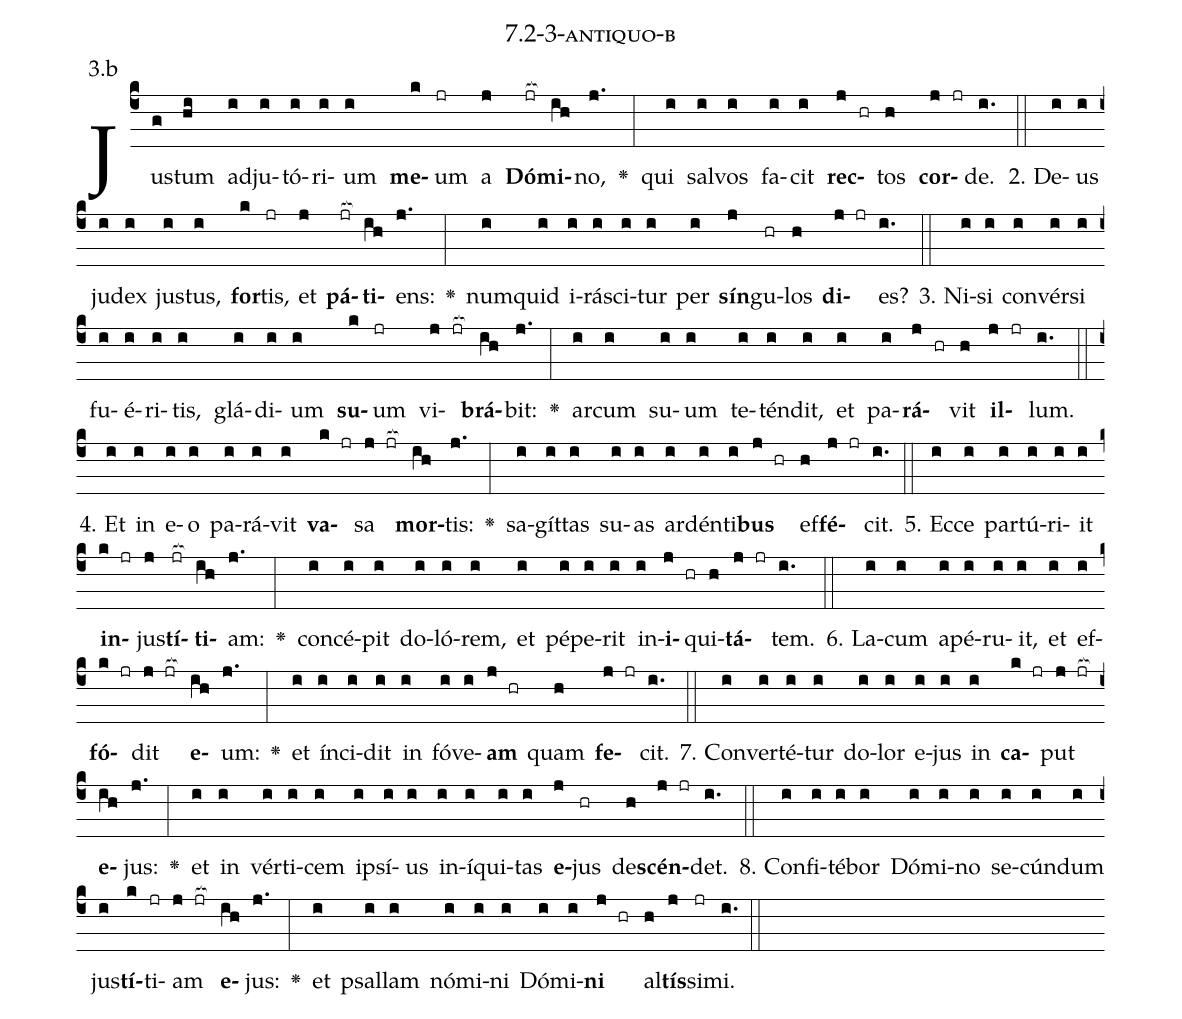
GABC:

name: 7.2-3-antiquo-b;
annotation: 3.b;
%%
(c4)Jus(g)tum(hi) ad(i)ju(i)tó(i)ri(i)um(i) <b>me</b>(k)um(jr) a(j) <b>Dó</b>(jr[ocb:1{])<b>mi</b>(ih[ocb:0}])no,(j.) <v>\greheightstar</v>(:) qui(i) sal(i)vos(i) fa(i)cit(i) <b>rec</b>(j hr)tos(h) <b>cor</b>(j jr)de.(i.) (::)
2. De(i)us(i) ju(i)dex(i) jus(i)tus,(i) <b>for</b>(k)tis,(jr) et(j) <b>pá</b>(jr[ocb:1{])<b>ti</b>(ih[ocb:0}])ens:(j.) <v>\greheightstar</v>(:) num(i)quid(i) i(i)rá(i)sci(i)tur(i) per(i) <b>sín</b>(j)gu(hr)los(h) <b>di</b>(j jr)es?(i.) (::)
3. Ni(i)si(i) con(i)vér(i)si(i) fu(i)é(i)ri(i)tis,(i) glá(i)di(i)um(i) <b>su</b>(k)um(jr) vi(j jr[ocb:1{])<b>brá</b>(ih[ocb:0}])bit:(j.) <v>\greheightstar</v>(:) ar(i)cum(i) su(i)um(i) te(i)tén(i)dit,(i) et(i) pa(i)<b>rá</b>(j hr)vit(h) <b>il</b>(j jr)lum.(i.) (::)
4. Et(i) in(i) e(i)o(i) pa(i)rá(i)vit(i) <b>va</b>(k jr)sa(j jr[ocb:1{]) <b>mor</b>(ih[ocb:0}])tis:(j.) <v>\greheightstar</v>(:) sa(i)gít(i)tas(i) su(i)as(i) ar(i)dén(i)ti(i)<b>bus</b>(j hr) ef(h)<b>fé</b>(j jr)cit.(i.) (::)
5. Ec(i)ce(i) par(i)tú(i)ri(i)it(i) <b>in</b>(k jr)jus(j)<b>tí</b>(jr[ocb:1{])<b>ti</b>(ih[ocb:0}])am:(j.) <v>\greheightstar</v>(:) con(i)cé(i)pit(i) do(i)ló(i)rem,(i) et(i) pé(i)pe(i)rit(i) in(i)<b>i</b>(j hr)qui(h)<b>tá</b>(j jr)tem.(i.) (::)
6. La(i)cum(i) a(i)pé(i)ru(i)it,(i) et(i) ef(i)<b>fó</b>(k jr)dit(j jr[ocb:1{]) <b>e</b>(ih[ocb:0}])um:(j.) <v>\greheightstar</v>(:) et(i) ín(i)ci(i)dit(i) in(i) fó(i)ve(i)<b>am</b>(j hr) quam(h) <b>fe</b>(j jr)cit.(i.) (::)
7. Con(i)ver(i)té(i)tur(i) do(i)lor(i) e(i)jus(i) in(i) <b>ca</b>(k jr)put(j jr[ocb:1{]) <b>e</b>(ih[ocb:0}])jus:(j.) <v>\greheightstar</v>(:) et(i) in(i) vér(i)ti(i)cem(i) ip(i)sí(i)us(i) in(i)í(i)qui(i)tas(i) <b>e</b>(j)jus(hr) de(h)<b>scén</b>(j jr)det.(i.) (::)
8. Con(i)fi(i)té(i)bor(i) Dó(i)mi(i)no(i) se(i)cún(i)dum(i) jus(i)<b>tí</b>(k)ti(jr)am(j jr[ocb:1{]) <b>e</b>(ih[ocb:0}])jus:(j.) <v>\greheightstar</v>(:) et(i) psal(i)lam(i) nó(i)mi(i)ni(i) Dó(i)mi(i)<b>ni</b>(j hr) al(h)<b>tís</b>(j)si(jr)mi.(i.) (::)
